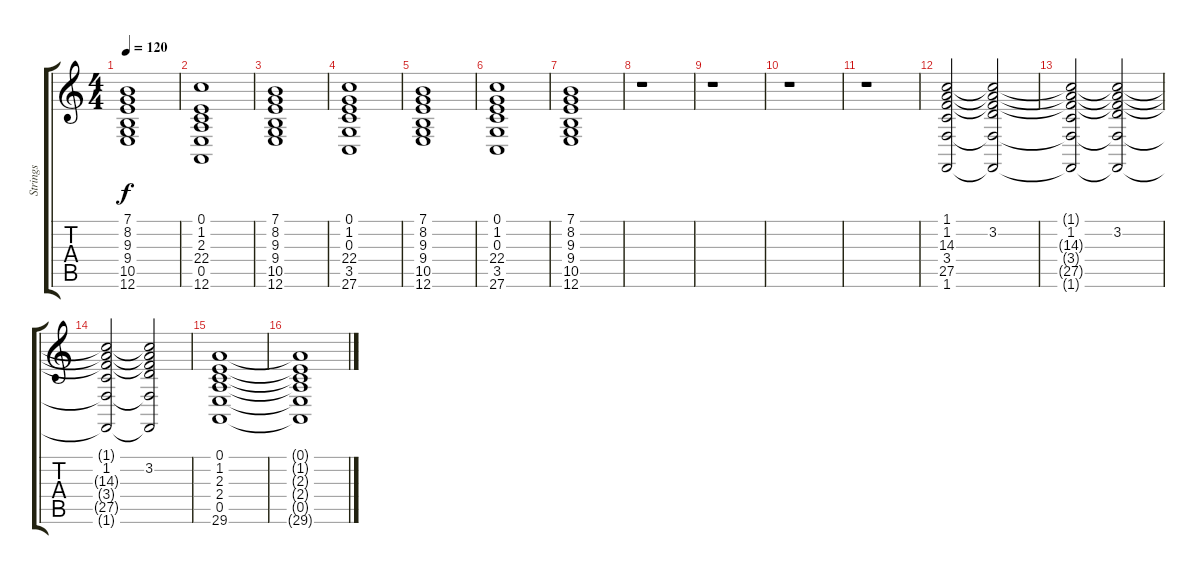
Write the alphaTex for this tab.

\track ("Strings" "Strings") {instrument stringensemble2}
\staff {score tabs}
\tuning (E4 B3 G3 D3 A2 E2) {hide}
\ts (4 4)
\tempo 120
\clef g2
\ks c
(7.1 8.2 9.3 9.4 10.5 12.6).1{dy f} |
(0.1 1.2 2.3 22.4 0.5 12.6).1 |
(7.1 8.2 9.3 9.4 10.5 12.6).1 |
(0.1 1.2 0.3 22.4 3.5 27.6).1{volume 7} |
(7.1 8.2 9.3 9.4 10.5 12.6).1 |
(0.1 1.2 0.3 22.4 3.5 27.6).1 |
(7.1 8.2 9.3 9.4 10.5 12.6).1 |
r.1{volume 7} |
r.1 |
r.1 |
r.1 |
(1.1 1.2 14.3 3.4 27.5 1.6).2{volume 10} (1.1{t} 3.2 14.3{t} 3.4{t} 27.5{t} 1.6{t}).2 |
(1.1{t} 1.2 14.3{t} 3.4{t} 27.5{t} 1.6{t}).2{volume 10} (1.1{t} 3.2 14.3{t} 3.4{t} 27.5{t} 1.6{t}).2 |
(1.1{t} 1.2 14.3{t} 3.4{t} 27.5{t} 1.6{t}).2{volume 10} (1.1{t} 3.2 14.3{t} 3.4{t} 27.5{t} 1.6{t}).2 |
(0.1 1.2 2.3 2.4 0.5 29.6).1 |
(0.1{t} 1.2{t} 2.3{t} 2.4{t} 0.5{t} 29.6{t}).1
